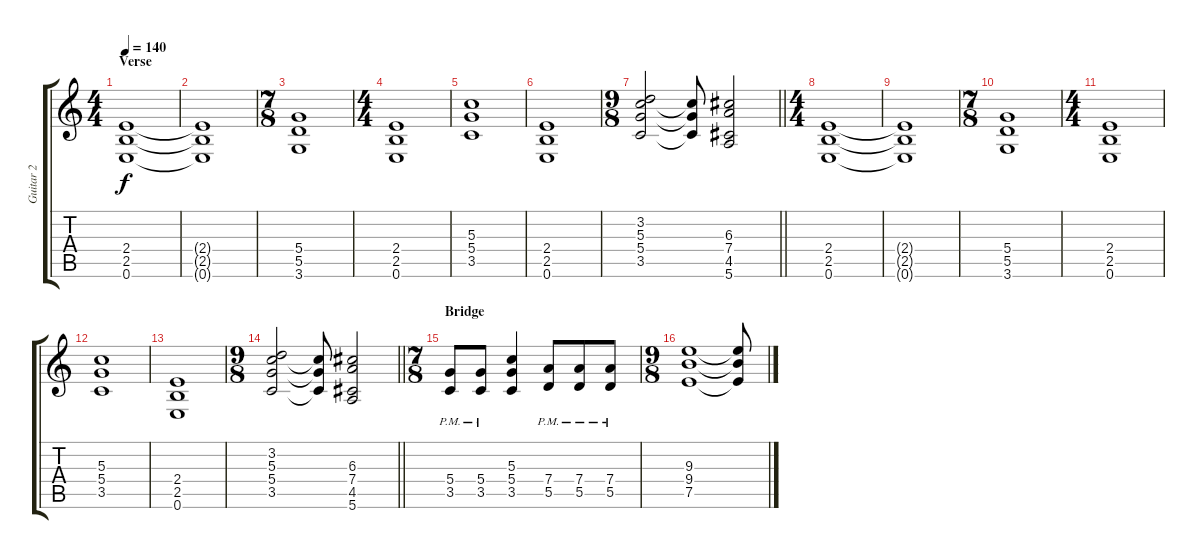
\track ("Guitar 2" "Guitar 2") {instrument distortionguitar}
\staff {score tabs}
\tuning (E4 B3 G3 D3 A2 E2) {hide}
\ts (4 4)
\section ("" "Verse")
\tempo 140
\clef g2
\ks c
(2.4 2.5 0.6).1{dy f} |
(2.4{t} 2.5{t} 0.6{t}).1 |
\ts (7 8)
(5.4 5.5 3.6).1 |
\ts (4 4)
(2.4 2.5 0.6).1 |
(5.3 5.4 3.5).1 |
(2.4 2.5 0.6).1 |
\ts (9 8)
\barLineRight lightlight
(3.2 5.3 5.4 3.5).2 (5.3{t} 5.4{t} 3.5{t}).8 (6.3 7.4 4.5 5.6).2 |
\ts (4 4)
\section ("" "")
(2.4 2.5 0.6).1 |
(2.4{t} 2.5{t} 0.6{t}).1 |
\ts (7 8)
(5.4 5.5 3.6).1 |
\ts (4 4)
(2.4 2.5 0.6).1 |
(5.3 5.4 3.5).1 |
(2.4 2.5 0.6).1 |
\ts (9 8)
\barLineRight lightlight
(3.2 5.3 5.4 3.5).2 (5.3{t} 5.4{t} 3.5{t}).8 (6.3 7.4 4.5 5.6).2 |
\ts (7 8)
\section ("" "Bridge")
(5.4{pm} 3.5{pm}).8 (5.4{pm} 3.5{pm}).8 (5.3 5.4 3.5).4 (7.4{pm} 5.5{pm}).8 (7.4{pm} 5.5{pm}).8 (7.4{pm} 5.5{pm}).8 |
\ts (9 8)
(9.3 9.4 7.5).1 (9.3{t} 9.4{t} 7.5{t}).8
